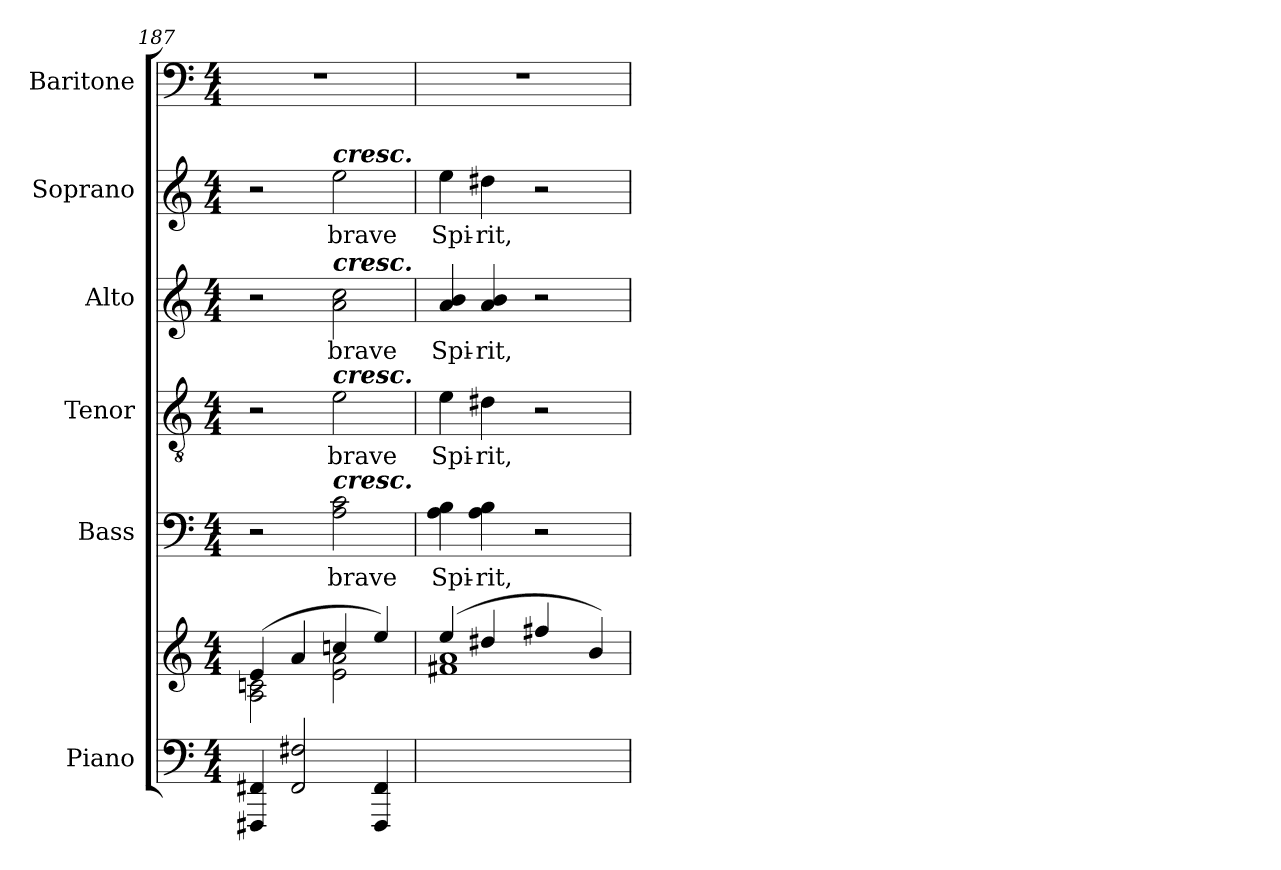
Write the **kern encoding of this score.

**kern	**kern	**kern	**text	**kern	**text	**kern	**text	**kern	**text	**kern
*part6	*part6	*part5	*part5	*part4	*part4	*part3	*part3	*part2	*part2	*part1
*staff7	*staff6	*staff5	*staff5	*staff4	*staff4	*staff3	*staff3	*staff2	*staff2	*staff1
*I"Piano	*	*I"Bass	*	*I"Tenor	*	*I"Alto	*	*I"Soprano	*	*I"Baritone
*	*	*I'B	*	*I'T	*	*I'A	*	*I'S	*	*
*clefF4	*clefG2	*clefF4	*	*clefGv2	*	*clefG2	*	*clefG2	*	*clefF4
*k[]	*k[]	*k[]	*	*k[]	*	*k[]	*	*k[]	*	*k[]
*C:	*C:	*C:	*	*C:	*	*C:	*	*C:	*	*C:
*M4/4	*M4/4	*M4/4	*	*M4/4	*	*M4/4	*	*M4/4	*	*M4/4
=187	=187	=187	=187	=187	=187	=187	=187	=187	=187	=187
*	*^	*	*	*	*	*	*	*	*	*
4FFF#X 4FF#X	(>4e	2A\ 2cn\	2r	.	2r	.	2r	.	2r	.	1r
2FF# 2F#X	4a	.	.	.	.	.	.	.	.	.	.
!	!	!	!	!	!	!	!	!	!LO:TX:a:Bi:t=cresc.	!	!
!	!	!	!	!	!	!	!LO:TX:a:Bi:t=cresc.	!	!	!	!
!	!	!	!	!	!LO:TX:a:Bi:t=cresc.	!	!	!	!	!	!
!	!	!	!LO:TX:a:Bi:t=cresc.	!	!	!	!	!	!	!	!
!	!	!	!	!LO:LY:b	!	!LO:LY:b	!	!LO:LY:b	!	!LO:LY:b	!
.	4ccn/	2e\ 2a\	2A 2c	brave	2e	brave	2a 2cc	brave	2ee	brave	.
4FFF# 4FF#	4ee/)	.	.	.	.	.	.	.	.	.	.
=188	=188	=188	=188	=188	=188	=188	=188	=188	=188	=188	=188
!	!	!	!	!LO:LY:b	!	!LO:LY:b	!	!LO:LY:b	!	!LO:LY:b	!
4ryy	(>4ee/	1f#X\ 1a\	4A 4B	Spi-	4e	Spi-	4a 4b	Spi-	4ee	Spi-	1r
!	!	!	!	!LO:LY:b	!	!LO:LY:b	!	!LO:LY:b	!	!LO:LY:b	!
8ryy	4dd#X/	.	4A 4B	-rit,	4d#X	-rit,	4a 4b	-rit,	4dd#X	-rit,	.
8ryy	.	.	.	.	.	.	.	.	.	.	.
8ryy	4ff#X/	.	2r	.	2r	.	2r	.	2r	.	.
8ryy	.	.	.	.	.	.	.	.	.	.	.
4ryy	4b/)	.	.	.	.	.	.	.	.	.	.
*	*v	*v	*	*	*	*	*	*	*	*	*
=	=	=	=	=	=	=	=	=	=	=
*-	*-	*-	*-	*-	*-	*-	*-	*-	*-	*-
